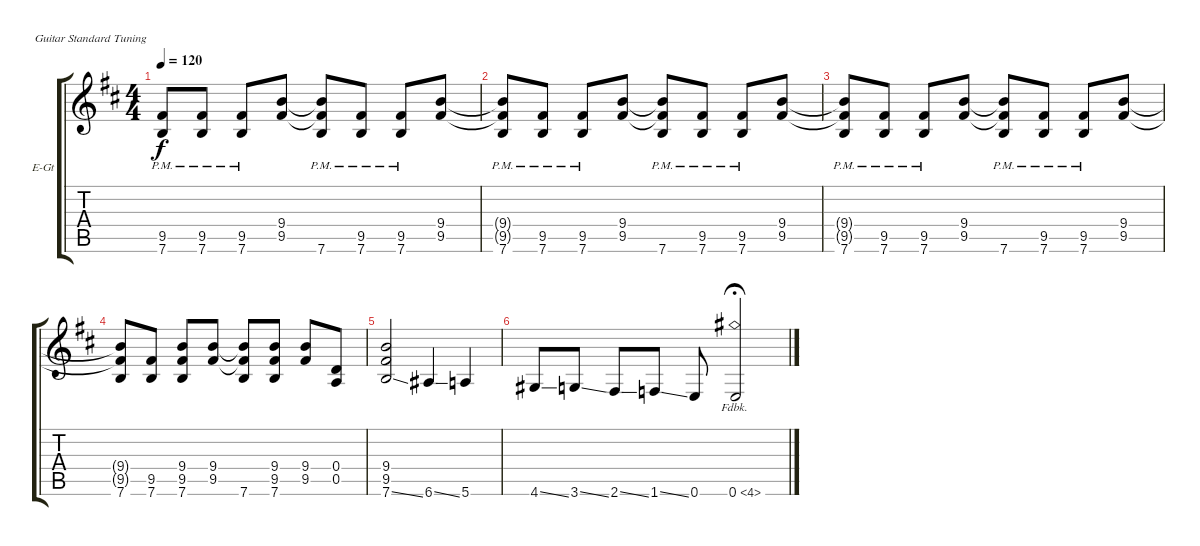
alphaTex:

\defaultSystemsLayout 4
\bracketExtendMode groupsimilarinstruments
\firstSystemTrackNameOrientation horizontal
\otherSystemsTrackNameOrientation horizontal
\track ("Electric Guitar" "E-Gt") {instrument distortionguitar}
\staff {score tabs}
\tuning (E4 B3 G3 D3 A2 E2)
\ts (4 4)
\tempo 120
\clef g2
\scale
0.936948
\ks d
(7.6{pm} 9.5{pm}).8{dy f} (7.6{pm} 9.5{pm}).8 (7.6{pm} 9.5{pm}).8 (9.5 9.4).8 (9.5{t} 9.4{t} 7.6{pm}).8 (7.6{pm} 9.5{pm}).8 (7.6{pm} 9.5{pm}).8 (9.5 9.4).8 |
\scale
0.936948 (7.6{pm} 9.5{t} 9.4{t}).8 (7.6{pm} 9.5{pm}).8 (7.6{pm} 9.5{pm}).8 (9.5 9.4).8 (9.5{t} 9.4{t} 7.6{pm}).8 (7.6{pm} 9.5{pm}).8 (7.6{pm} 9.5{pm}).8 (9.5 9.4).8 |
\scale
1.1261 (9.5{t} 9.4{t} 7.6{pm}).8 (7.6{pm} 9.5{pm}).8 (7.6{pm} 9.5{pm}).8 (9.5 9.4).8 (9.5{t} 9.4{t} 7.6{pm}).8 (7.6{pm} 9.5{pm}).8 (7.6{pm} 9.5{pm}).8 (9.5 9.4).8 |
\scale
0.936948 (9.5{t} 9.4{t} 7.6).8 (7.6 9.5).8 (7.6 9.5 9.4).8 (9.5 9.4).8 (9.5{t} 9.4{t} 7.6).8 (7.6 9.5 9.4).8 (9.5 9.4).8 (0.5 0.4).8 |
\scale
0.936948 (7.6{ss} 9.5 9.4).2 6.6{ss}.4 5.6.4 |
4.6{ss}.8 3.6{ss}.8 2.6{ss}.8 1.6{ss}.8 0.6.8 0.6{fh 4}.2{fermata (medium 0.54)}
